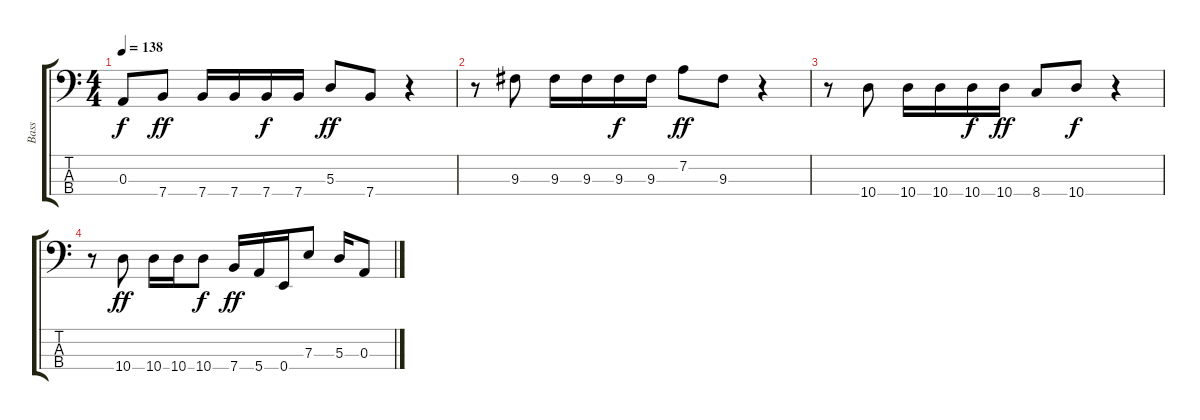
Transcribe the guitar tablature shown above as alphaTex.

\track ("Bass" "Bass") {instrument electricbassfinger}
\staff {score tabs}
\tuning (G2 D2 A1 E1) {hide}
\ts (4 4)
\tempo 138
\clef f4
\ks c
0.3{t}.8{dy f} 7.4.8{dy ff} 7.4.16 7.4.16 7.4.16{dy f} 7.4.16 5.3.8{dy ff} 7.4.8 r.4 |
r.8 9.3.8 9.3.16 9.3.16 9.3.16{dy f} 9.3.16 7.2.8{dy ff} 9.3.8 r.4 |
r.8 10.4.8 10.4.16 10.4.16 10.4.16{dy f} 10.4.16{dy ff} 8.4.8 10.4.8{dy f} r.4 |
r.8 10.4.8{dy ff} 10.4.16 10.4.16 10.4.8{dy f} 7.4.16{dy ff} 5.4.16 0.4.16 7.3.8 5.3.16 0.3.8
